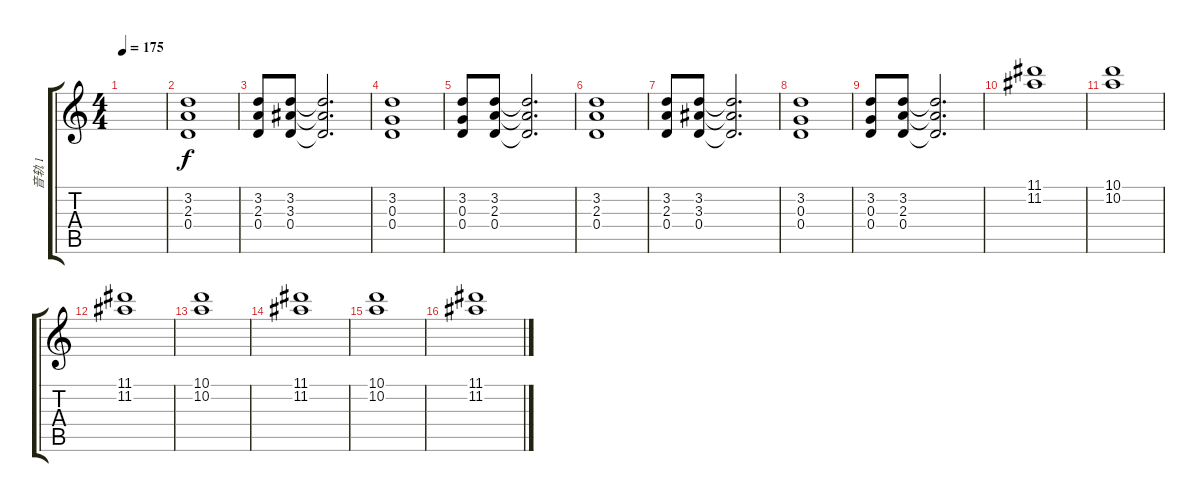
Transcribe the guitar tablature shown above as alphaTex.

\track ("音轨 1" "音轨 1") {instrument distortionguitar}
\staff {score tabs}
\tuning (E4 B3 G3 D3 A2 D2) {hide}
\ts (4 4)
\tempo 175
\clef g2
\ks c
|
(3.2 2.3 0.4).1{volume 13} |
(3.2 2.3 0.4).8 (3.2 3.3 0.4).8 (3.2{t} 3.3{t} 0.4{t}).2{d} |
(3.2 0.3 0.4).1 |
(3.2 0.3 0.4).8 (3.2 2.3 0.4).8 (3.2{t} 2.3{t} 0.4{t}).2{d} |
(3.2 2.3 0.4).1 |
(3.2 2.3 0.4).8 (3.2 3.3 0.4).8 (3.2{t} 3.3{t} 0.4{t}).2{d} |
(3.2 0.3 0.4).1 |
(3.2 0.3 0.4).8 (3.2 2.3 0.4).8 (3.2{t} 2.3{t} 0.4{t}).2{d} |
(11.1 11.2).1 |
(10.1 10.2).1 |
(11.1 11.2).1 |
(10.1 10.2).1 |
(11.1 11.2).1 |
(10.1 10.2).1 |
(11.1 11.2).1
